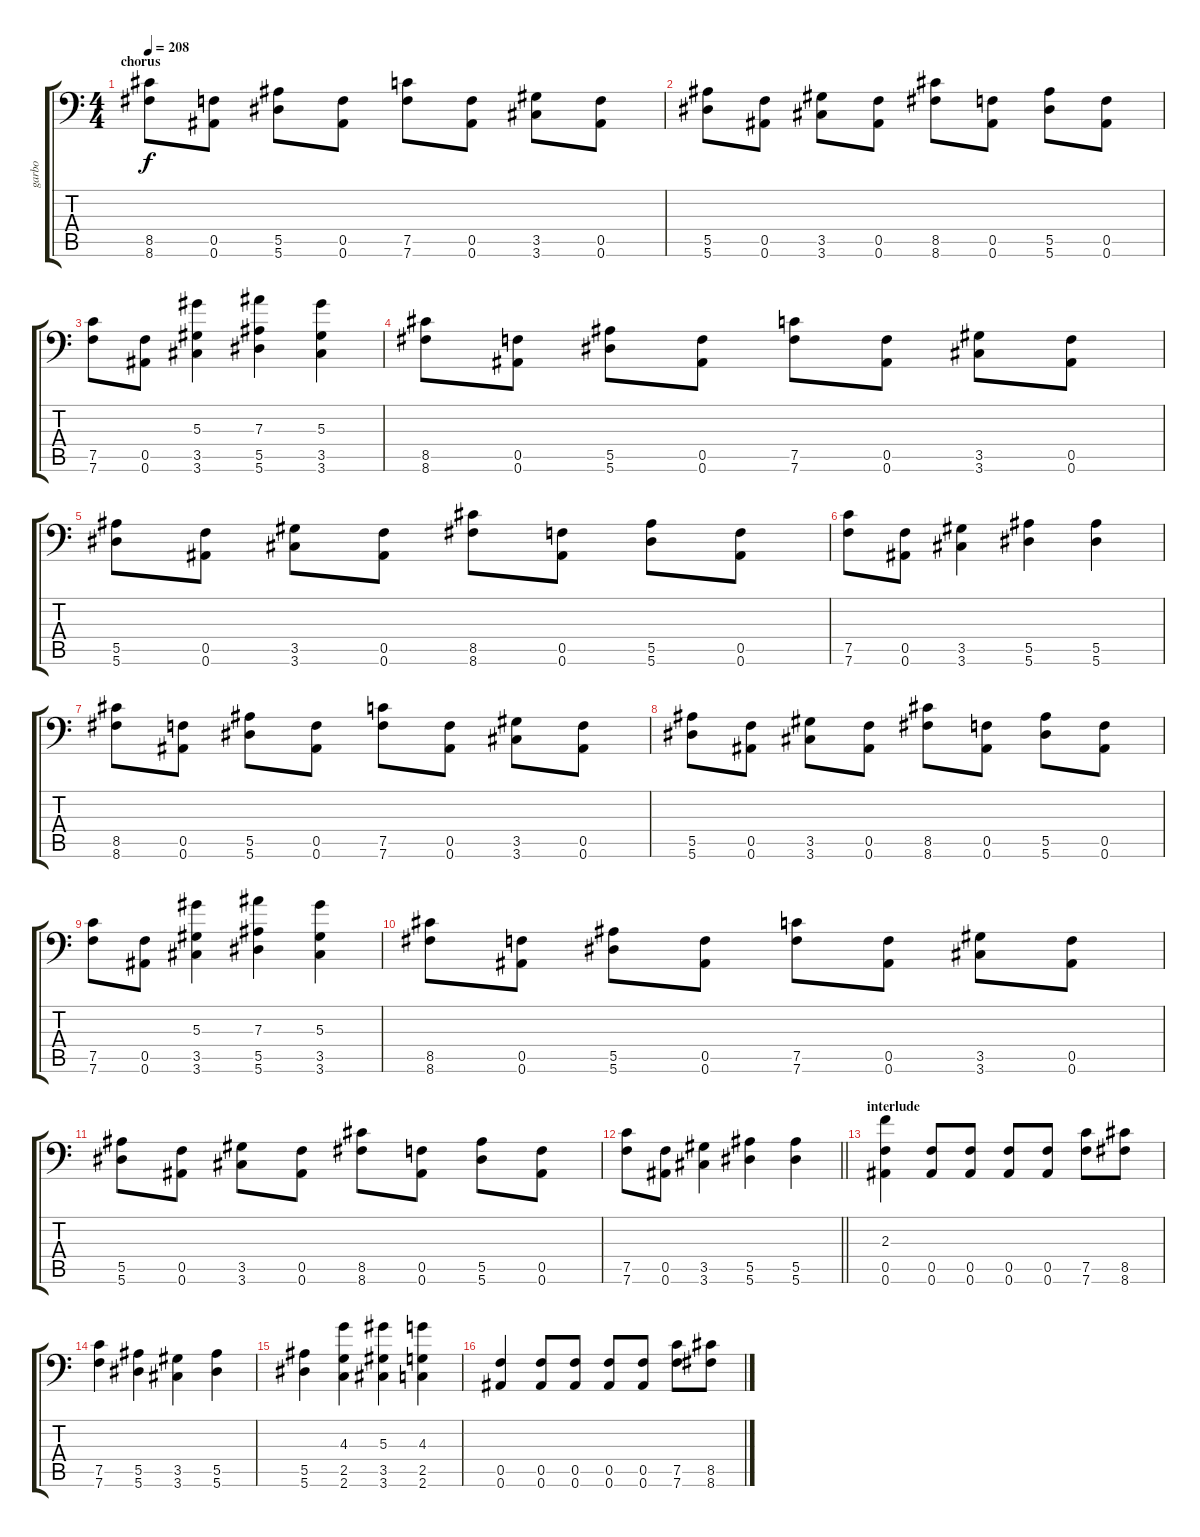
\track ("garbo" "garbo") {instrument distortionguitar}
\staff {score tabs}
\tuning (C4 G3 Eb3 Bb2 F2 Bb1) {hide}
\ts (4 4)
\section ("" "chorus")
\tempo 208
\clef f4
\ks c
(8.5 8.6).8{dy f} (0.5 0.6).8 (5.5 5.6).8 (0.5 0.6).8 (7.5 7.6).8 (0.5 0.6).8 (3.5 3.6).8 (0.5 0.6).8 |
(5.5 5.6).8 (0.5 0.6).8 (3.5 3.6).8 (0.5 0.6).8 (8.5 8.6).8 (0.5 0.6).8 (5.5 5.6).8 (0.5 0.6).8 |
(7.5 7.6).8 (0.5 0.6).8 (5.3 3.5 3.6).4 (7.3 5.5 5.6).4 (5.3 3.5 3.6).4 |
(8.5 8.6).8 (0.5 0.6).8 (5.5 5.6).8 (0.5 0.6).8 (7.5 7.6).8 (0.5 0.6).8 (3.5 3.6).8 (0.5 0.6).8 |
(5.5 5.6).8 (0.5 0.6).8 (3.5 3.6).8 (0.5 0.6).8 (8.5 8.6).8 (0.5 0.6).8 (5.5 5.6).8 (0.5 0.6).8 |
(7.5 7.6).8 (0.5 0.6).8 (3.5 3.6).4 (5.5 5.6).4 (5.5 5.6).4 |
(8.5 8.6).8 (0.5 0.6).8 (5.5 5.6).8 (0.5 0.6).8 (7.5 7.6).8 (0.5 0.6).8 (3.5 3.6).8 (0.5 0.6).8 |
(5.5 5.6).8 (0.5 0.6).8 (3.5 3.6).8 (0.5 0.6).8 (8.5 8.6).8 (0.5 0.6).8 (5.5 5.6).8 (0.5 0.6).8 |
(7.5 7.6).8 (0.5 0.6).8 (5.3 3.5 3.6).4 (7.3 5.5 5.6).4 (5.3 3.5 3.6).4 |
(8.5 8.6).8 (0.5 0.6).8 (5.5 5.6).8 (0.5 0.6).8 (7.5 7.6).8 (0.5 0.6).8 (3.5 3.6).8 (0.5 0.6).8 |
(5.5 5.6).8 (0.5 0.6).8 (3.5 3.6).8 (0.5 0.6).8 (8.5 8.6).8 (0.5 0.6).8 (5.5 5.6).8 (0.5 0.6).8 |
\barLineRight lightlight
(7.5 7.6).8 (0.5 0.6).8 (3.5 3.6).4 (5.5 5.6).4 (5.5 5.6).4 |
\section ("" "interlude")
(2.3 0.5 0.6).4 (0.5 0.6).8 (0.5 0.6).8 (0.5 0.6).8 (0.5 0.6).8 (7.5 7.6).8 (8.5 8.6).8 |
(7.5 7.6).4 (5.5 5.6).4 (3.5 3.6).4 (5.5 5.6).4 |
(5.5 5.6).4 (4.3 2.5 2.6).4 (5.3 3.5 3.6).4 (4.3 2.5 2.6).4 |
(0.5 0.6).4 (0.5 0.6).8 (0.5 0.6).8 (0.5 0.6).8 (0.5 0.6).8 (7.5 7.6).8 (8.5 8.6).8
